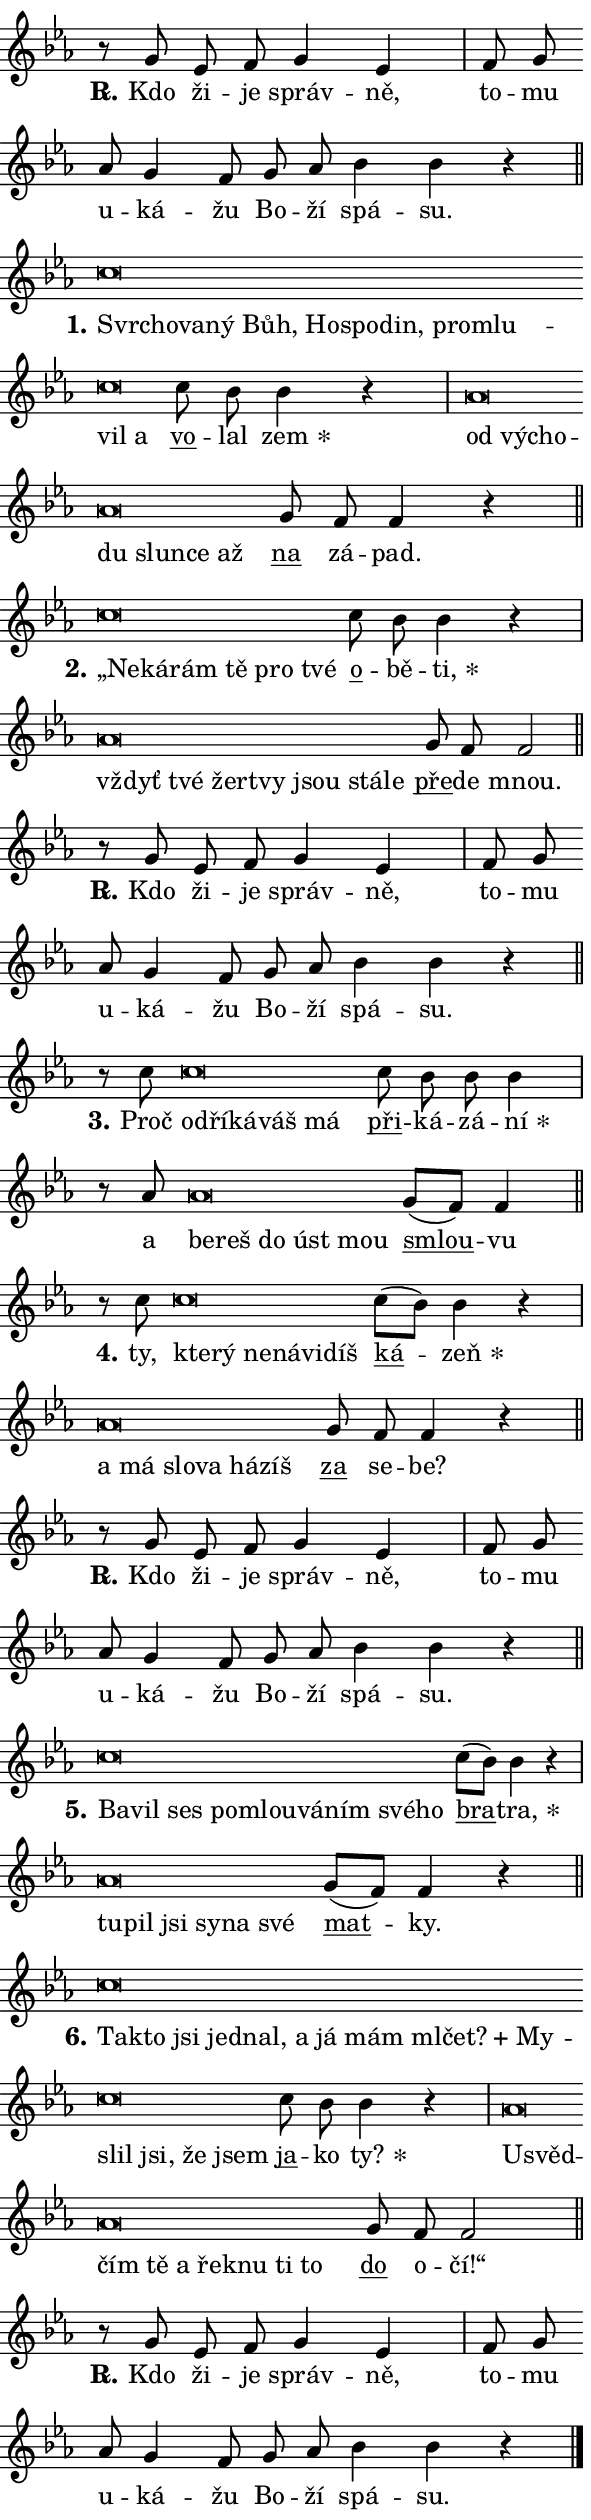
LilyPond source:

\version "2.24.0"
\header { tagline = "" }
\paper {
  indent = 0\cm
  top-margin = 0\cm
  right-margin = 0.13\cm % to fit lyric hyphens
  bottom-margin = 0\cm
  left-margin = 0\cm
  paper-width = 10\cm
  page-breaking = #ly:one-page-breaking
  system-system-spacing.basic-distance = #11
  score-system-spacing.basic-distance = #11
  ragged-last = ##f
}


%% Author: Thomas Morley
%% https://lists.gnu.org/archive/html/lilypond-user/2020-05/msg00002.html
#(define (line-position grob)
"Returns position of @var[grob} in current system:
   @code{'start}, if at first time-step
   @code{'end}, if at last time-step
   @code{'middle} otherwise
"
  (let* ((col (ly:item-get-column grob))
         (ln (ly:grob-object col 'left-neighbor))
         (rn (ly:grob-object col 'right-neighbor))
         (col-to-check-left (if (ly:grob? ln) ln col))
         (col-to-check-right (if (ly:grob? rn) rn col))
         (break-dir-left
           (and
             (ly:grob-property col-to-check-left 'non-musical #f)
             (ly:item-break-dir col-to-check-left)))
         (break-dir-right
           (and
             (ly:grob-property col-to-check-right 'non-musical #f)
             (ly:item-break-dir col-to-check-right))))
        (cond ((eqv? 1 break-dir-left) 'start)
              ((eqv? -1 break-dir-right) 'end)
              (else 'middle))))

#(define (tranparent-at-line-position vctor)
  (lambda (grob)
  "Relying on @code{line-position} select the relevant enry from @var{vctor}.
Used to determine transparency,"
    (case (line-position grob)
      ((end) (not (vector-ref vctor 0)))
      ((middle) (not (vector-ref vctor 1)))
      ((start) (not (vector-ref vctor 2))))))

noteHeadBreakVisibility =
#(define-music-function (break-visibility)(vector?)
"Makes @code{NoteHead}s transparent relying on @var{break-visibility}"
#{
  \override NoteHead.transparent =
    #(tranparent-at-line-position break-visibility)
#})

#(define delete-ledgers-for-transparent-note-heads
  (lambda (grob)
    "Reads whether a @code{NoteHead} is transparent.
If so this @code{NoteHead} is removed from @code{'note-heads} from
@var{grob}, which is supposed to be @code{LedgerLineSpanner}.
As a result ledgers are not printed for this @code{NoteHead}"
    (let* ((nhds-array (ly:grob-object grob 'note-heads))
           (nhds-list
             (if (ly:grob-array? nhds-array)
                 (ly:grob-array->list nhds-array)
                 '()))
           ;; Relies on the transparent-property being done before
           ;; Staff.LedgerLineSpanner.after-line-breaking is executed.
           ;; This is fragile ...
           (to-keep
             (remove
               (lambda (nhd)
                 (ly:grob-property nhd 'transparent #f))
               nhds-list)))
      ;; TODO find a better method to iterate over grob-arrays, similiar
      ;; to filter/remove etc for lists
      ;; For now rebuilt from scratch
      (set! (ly:grob-object grob 'note-heads)  '())
      (for-each
        (lambda (nhd)
          (ly:pointer-group-interface::add-grob grob 'note-heads nhd))
        to-keep))))

squashNotes = {
  \override NoteHead.X-extent = #'(-0.2 . 0.2)
  \override NoteHead.Y-extent = #'(-0.75 . 0)
  \override NoteHead.stencil =
    #(lambda (grob)
       (let ((pos (ly:grob-property grob 'staff-position)))
         (begin
           (if (< pos -7) (display "ERROR: Lower brevis then expected\n") (display ""))
           (if (<= pos -6) ly:text-interface::print ly:note-head::print))))
}
unSquashNotes = {
  \revert NoteHead.X-extent
  \revert NoteHead.Y-extent
  \revert NoteHead.stencil
}

hideNotes = \noteHeadBreakVisibility #begin-of-line-visible
unHideNotes = \noteHeadBreakVisibility #all-visible

% work-around for resetting accidentals
% https://lilypond.org/doc/v2.23/Documentation/notation/displaying-rhythms#unmetered-music
cadenzaMeasure = {
  \cadenzaOff
  \partial 1024 s1024
  \cadenzaOn
}

#(define-markup-command (accent layout props text) (markup?)
  "Underline accented syllable"
  (interpret-markup layout props
    #{\markup \override #'(offset . 4.3) \underline { #text }#}))

responsum = \markup \concat {
  "R" \hspace #-1.05 \path #0.1 #'((moveto 0 0.07) (lineto 0.9 0.8)) \hspace #0.05 "."
}

spaceSize = #0.6828661417322834 % exact space size for TeX Gyre Schola

\layout {
  \context {
    \Staff
    \remove "Time_signature_engraver"
    \override LedgerLineSpanner.after-line-breaking = #delete-ledgers-for-transparent-note-heads
  }
  \context {
    \Lyrics {
      \override LyricSpace.minimum-distance = \spaceSize
      \override LyricText.font-name = #"TeX Gyre Schola"
      \override LyricText.font-size = 1
      \override StanzaNumber.font-name = #"TeX Gyre Schola Bold"
      \override StanzaNumber.font-size = 1
    }
  }
  \context {
    \Score 
    \override NoteHead.text =
      #(lambda (grob) 
        (let ((pos (ly:grob-property grob 'staff-position)))
          #{\markup {
            \combine
              \halign #-0.55 \raise #(if (= pos -6) 0 0.5) \override #'(thickness . 2) \draw-line #'(3.2 . 0)
              \musicglyph "noteheads.sM1"
          }#}))
  }
}

% magnetic-lyrics.ily
%
%   written by
%     Jean Abou Samra <jean@abou-samra.fr>
%     Werner Lemberg <wl@gnu.org>
%
%   adapted by
%     Jiri Hon <jiri.hon@gmail.com>
%
% Version 2022-Apr-15

% https://www.mail-archive.com/lilypond-user@gnu.org/msg149350.html

#(define (Left_hyphen_pointer_engraver context)
   "Collect syllable-hyphen-syllable occurrences in lyrics and store
them in properties.  This engraver only looks to the left.  For
example, if the lyrics input is @code{foo -- bar}, it does the
following.

@itemize @bullet
@item
Set the @code{text} property of the @code{LyricHyphen} grob between
@q{foo} and @q{bar} to @code{foo}.

@item
Set the @code{left-hyphen} property of the @code{LyricText} grob with
text @q{foo} to the @code{LyricHyphen} grob between @q{foo} and
@q{bar}.
@end itemize

Use this auxiliary engraver in combination with the
@code{lyric-@/text::@/apply-@/magnetic-@/offset!} hook."
   (let ((hyphen #f)
         (text #f))
     (make-engraver
      (acknowledgers
       ((lyric-syllable-interface engraver grob source-engraver)
        (set! text grob)))
      (end-acknowledgers
       ((lyric-hyphen-interface engraver grob source-engraver)
        ;(when (not (grob::has-interface grob 'lyric-space-interface))
          (set! hyphen grob)));)
      ((stop-translation-timestep engraver)
       (when (and text hyphen)
         (ly:grob-set-object! text 'left-hyphen hyphen))
       (set! text #f)
       (set! hyphen #f)))))

#(define (lyric-text::apply-magnetic-offset! grob)
   "If the space between two syllables is less than the value in
property @code{LyricText@/.details@/.squash-threshold}, move the right
syllable to the left so that it gets concatenated with the left
syllable.

Use this function as a hook for
@code{LyricText@/.after-@/line-@/breaking} if the
@code{Left_@/hyphen_@/pointer_@/engraver} is active."
   (let ((hyphen (ly:grob-object grob 'left-hyphen #f)))
     (when hyphen
       (let ((left-text (ly:spanner-bound hyphen LEFT)))
         (when (grob::has-interface left-text 'lyric-syllable-interface)
           (let* ((common (ly:grob-common-refpoint grob left-text X))
                  (this-x-ext (ly:grob-extent grob common X))
                  (left-x-ext
                   (begin
                     ;; Trigger magnetism for left-text.
                     (ly:grob-property left-text 'after-line-breaking)
                     (ly:grob-extent left-text common X)))
                  ;; `delta` is the gap width between two syllables.
                  (delta (- (interval-start this-x-ext)
                            (interval-end left-x-ext)))
                  (details (ly:grob-property grob 'details))
                  (threshold (assoc-get 'squash-threshold details 0.2)))
             (when (< delta threshold)
               (let* (;; We have to manipulate the input text so that
                      ;; ligatures crossing syllable boundaries are not
                      ;; disabled.  For languages based on the Latin
                      ;; script this is essentially a beautification.
                      ;; However, for non-Western scripts it can be a
                      ;; necessity.
                      (lt (ly:grob-property left-text 'text))
                      (rt (ly:grob-property grob 'text))
                      (is-space (grob::has-interface hyphen 'lyric-space-interface))
                      (space (if is-space " " ""))
                      (extra-delta (if is-space spaceSize 0))
                      ;; Append new syllable.
                      (ltrt-space (if (and (string? lt) (string? rt))
                                (string-append lt space rt)
                                (make-concat-markup (list lt space rt))))
                      ;; Right-align `ltrt` to the right side.
                      (ltrt-space-markup (grob-interpret-markup
                               grob
                               (make-translate-markup
                                (cons (interval-length this-x-ext) 0)
                                (make-right-align-markup ltrt-space)))))
                 (begin
                   ;; Don't print `left-text`.
                   (ly:grob-set-property! left-text 'stencil #f)
                   ;; Set text and stencil (which holds all collected
                   ;; syllables so far) and shift it to the left.
                   (ly:grob-set-property! grob 'text ltrt-space)
                   (ly:grob-set-property! grob 'stencil ltrt-space-markup)
                   (ly:grob-translate-axis! grob (- (- delta extra-delta)) X))))))))))


#(define (lyric-hyphen::displace-bounds-first grob)
   ;; Make very sure this callback isn't triggered too early.
   (let ((left (ly:spanner-bound grob LEFT))
         (right (ly:spanner-bound grob RIGHT)))
     (ly:grob-property left 'after-line-breaking)
     (ly:grob-property right 'after-line-breaking)
     (ly:lyric-hyphen::print grob)))

squashThreshold = #0.4

\layout {
  \context {
    \Lyrics
    \consists #Left_hyphen_pointer_engraver
    \override LyricText.after-line-breaking =
      #lyric-text::apply-magnetic-offset!
    \override LyricHyphen.stencil = #lyric-hyphen::displace-bounds-first
    \override LyricText.details.squash-threshold = \squashThreshold
    \override LyricHyphen.minimum-distance = 0
    \override LyricHyphen.minimum-length = \squashThreshold
  }
}

squashText = \override LyricText.details.squash-threshold = 9999
unSquashText = \override LyricText.details.squash-threshold = \squashThreshold

leftText = \override LyricText.self-alignment-X = #LEFT
unLeftText = \revert LyricText.self-alignment-X

starOffset = #(lambda (grob) 
                (let ((x_offset (ly:self-alignment-interface::aligned-on-x-parent grob)))
                  (if (= x_offset 0) 0 (+ x_offset 1.2))))

star = #(define-music-function (syllable)(string?)
"Append star separator at the end of a syllable"
#{
  \once \override LyricText.X-offset = #starOffset
  \lyricmode { \markup {
    #syllable
    \override #'((font-name . "TeX Gyre Schola Bold")) \hspace #0.2 \lower #0.65 \larger "*"
  } }
#})

starAccent = #(define-music-function (syllable)(string?)
"Append star separator at the end of a syllable and make accent"
#{
  \once \override LyricText.X-offset = #starOffset
  \lyricmode { \markup {
    \accent #syllable
    \override #'((font-name . "TeX Gyre Schola Bold")) \hspace #0.2 \lower #0.65 \larger "*"
  } }
#})

breath = #(define-music-function (syllable)(string?)
"Append breathing indicator at the end of a syllable"
#{
  \lyricmode { \markup { #syllable "+" } }
#})

optionalBreath = #(define-music-function (syllable)(string?)
"Append optional breathing indicator at the end of a syllable"
#{
  \lyricmode { \markup { #syllable "(+)" } }
#})


\score {
    <<
        \new Voice = "melody" { \cadenzaOn \key es \major \relative { r8 g' es f g4 es \cadenzaMeasure \bar "|" f8 g \bar "" as g4 f8 \bar "" g as \bar "" bes4 bes r \cadenzaMeasure \bar "||" \break } }
        \new Lyrics \lyricsto "melody" { \lyricmode { \set stanza = \responsum
Kdo ži -- je správ -- ně, to -- mu u -- ká -- žu Bo -- ží spá -- su. } }
    >>
    \layout {}
}

\score {
    <<
        \new Voice = "melody" { \cadenzaOn \key es \major \relative { \squashNotes c''\breve*1/16 \hideNotes \breve*1/16 \bar "" \breve*1/16 \bar "" \breve*1/16 \bar "" \breve*1/16 \bar "" \breve*1/16 \bar "" \breve*1/16 \bar "" \breve*1/16 \bar "" \breve*1/16 \bar "" \breve*1/16 \bar "" \breve*1/16 \breve*1/16 \bar "" \unHideNotes \unSquashNotes \bar "" c8 bes bes4 r \cadenzaMeasure \bar "|" \squashNotes as\breve*1/16 \hideNotes \breve*1/16 \bar "" \breve*1/16 \bar "" \breve*1/16 \bar "" \breve*1/16 \bar "" \breve*1/16 \breve*1/16 \bar "" \unHideNotes \unSquashNotes \bar "" g8 f f4 r \cadenzaMeasure \bar "||" \break } }
        \new Lyrics \lyricsto "melody" { \lyricmode { \set stanza = "1."
\leftText Svr -- \squashText cho -- va -- ný Bůh, Ho -- spo -- din, pro -- mlu -- vil a \unLeftText \unSquashText \markup \accent vo -- lal \star zem \leftText od \squashText vý -- cho -- du slun -- ce až \unLeftText \unSquashText \markup \accent na zá -- pad. } }
    >>
    \layout {}
}

\score {
    <<
        \new Voice = "melody" { \cadenzaOn \key es \major \relative { \squashNotes c''\breve*1/16 \hideNotes \breve*1/16 \bar "" \breve*1/16 \bar "" \breve*1/16 \bar "" \breve*1/16 \breve*1/16 \bar "" \unHideNotes \unSquashNotes \bar "" c8 bes bes4 r \cadenzaMeasure \bar "|" \squashNotes as\breve*1/16 \hideNotes \breve*1/16 \bar "" \breve*1/16 \bar "" \breve*1/16 \bar "" \breve*1/16 \bar "" \breve*1/16 \breve*1/16 \bar "" \unHideNotes \unSquashNotes \bar "" g8 f f2 \cadenzaMeasure \bar "||" \break } }
        \new Lyrics \lyricsto "melody" { \lyricmode { \set stanza = "2."
\leftText „Ne -- \squashText ká -- rám tě pro tvé \unLeftText \unSquashText \markup \accent o -- bě -- \star ti, \leftText vždyť \squashText tvé žer -- tvy jsou stá -- le \unLeftText \unSquashText \markup \accent pře -- de mnou. } }
    >>
    \layout {}
}

\score {
    <<
        \new Voice = "melody" { \cadenzaOn \key es \major \relative { r8 g' es f g4 es \cadenzaMeasure \bar "|" f8 g \bar "" as g4 f8 \bar "" g as \bar "" bes4 bes r \cadenzaMeasure \bar "||" \break } }
        \new Lyrics \lyricsto "melody" { \lyricmode { \set stanza = \responsum
Kdo ži -- je správ -- ně, to -- mu u -- ká -- žu Bo -- ží spá -- su. } }
    >>
    \layout {}
}

\score {
    <<
        \new Voice = "melody" { \cadenzaOn \key es \major \relative { r8 c''8 \squashNotes c\breve*1/16 \hideNotes \breve*1/16 \bar "" \breve*1/16 \bar "" \breve*1/16 \breve*1/16 \bar "" \unHideNotes \unSquashNotes \bar "" c8 bes bes bes4 \cadenzaMeasure \bar "|" r8 as8 \squashNotes as\breve*1/16 \hideNotes \breve*1/16 \bar "" \breve*1/16 \bar "" \breve*1/16 \breve*1/16 \bar "" \unHideNotes \unSquashNotes \bar "" g8[( f)] f4 \cadenzaMeasure \bar "||" \break } }
        \new Lyrics \lyricsto "melody" { \lyricmode { \set stanza = "3."
Proč \leftText od -- \squashText ří -- ká -- váš má \unLeftText \unSquashText \markup \accent při -- ká -- zá -- \star ní a \leftText be -- \squashText reš do úst mou \unLeftText \unSquashText \markup \accent smlou -- vu } }
    >>
    \layout {}
}

\score {
    <<
        \new Voice = "melody" { \cadenzaOn \key es \major \relative { r8 c''8 \squashNotes c\breve*1/16 \hideNotes \breve*1/16 \bar "" \breve*1/16 \bar "" \breve*1/16 \bar "" \breve*1/16 \breve*1/16 \bar "" \unHideNotes \unSquashNotes \bar "" c8[( bes)] bes4 r \cadenzaMeasure \bar "|" \squashNotes as\breve*1/16 \hideNotes \breve*1/16 \bar "" \breve*1/16 \bar "" \breve*1/16 \bar "" \breve*1/16 \breve*1/16 \bar "" \unHideNotes \unSquashNotes \bar "" g8 f f4 r \cadenzaMeasure \bar "||" \break } }
        \new Lyrics \lyricsto "melody" { \lyricmode { \set stanza = "4."
ty, \leftText kte -- \squashText rý ne -- ná -- vi -- díš \unLeftText \unSquashText \markup \accent ká -- \star zeň \leftText a \squashText má slo -- va há -- zíš \unLeftText \unSquashText \markup \accent za se -- be? } }
    >>
    \layout {}
}

\score {
    <<
        \new Voice = "melody" { \cadenzaOn \key es \major \relative { r8 g' es f g4 es \cadenzaMeasure \bar "|" f8 g \bar "" as g4 f8 \bar "" g as \bar "" bes4 bes r \cadenzaMeasure \bar "||" \break } }
        \new Lyrics \lyricsto "melody" { \lyricmode { \set stanza = \responsum
Kdo ži -- je správ -- ně, to -- mu u -- ká -- žu Bo -- ží spá -- su. } }
    >>
    \layout {}
}

\score {
    <<
        \new Voice = "melody" { \cadenzaOn \key es \major \relative { \squashNotes c''\breve*1/16 \hideNotes \breve*1/16 \bar "" \breve*1/16 \bar "" \breve*1/16 \bar "" \breve*1/16 \bar "" \breve*1/16 \bar "" \breve*1/16 \bar "" \breve*1/16 \breve*1/16 \bar "" \unHideNotes \unSquashNotes \bar "" c8[( bes)] bes4 r \cadenzaMeasure \bar "|" \squashNotes as\breve*1/16 \hideNotes \breve*1/16 \bar "" \breve*1/16 \bar "" \breve*1/16 \bar "" \breve*1/16 \breve*1/16 \bar "" \unHideNotes \unSquashNotes \bar "" g8[( f)] f4 r \cadenzaMeasure \bar "||" \break } }
        \new Lyrics \lyricsto "melody" { \lyricmode { \set stanza = "5."
\leftText Ba -- \squashText vil ses po -- mlou -- vá -- ním své -- ho \unLeftText \unSquashText \markup \accent bra -- \star tra, \leftText tu -- \squashText pil jsi sy -- na své \unLeftText \unSquashText \markup \accent mat -- ky. } }
    >>
    \layout {}
}

\score {
    <<
        \new Voice = "melody" { \cadenzaOn \key es \major \relative { \squashNotes c''\breve*1/16 \hideNotes \breve*1/16 \bar "" \breve*1/16 \bar "" \breve*1/16 \bar "" \breve*1/16 \bar "" \breve*1/16 \bar "" \breve*1/16 \bar "" \breve*1/16 \bar "" \breve*1/16 \bar "" \breve*1/16 \bar "" \breve*1/16 \bar "" \breve*1/16 \bar "" \breve*1/16 \bar "" \breve*1/16 \breve*1/16 \bar "" \unHideNotes \unSquashNotes \bar "" c8 bes bes4 r \cadenzaMeasure \bar "|" \squashNotes as\breve*1/16 \hideNotes \breve*1/16 \bar "" \breve*1/16 \bar "" \breve*1/16 \bar "" \breve*1/16 \bar "" \breve*1/16 \bar "" \breve*1/16 \bar "" \breve*1/16 \breve*1/16 \bar "" \unHideNotes \unSquashNotes \bar "" g8 f f2 \cadenzaMeasure \bar "||" \break } }
        \new Lyrics \lyricsto "melody" { \lyricmode { \set stanza = "6."
\leftText Tak -- \squashText to jsi jed -- nal, a já mám ml -- \breath "čet?" My -- slil jsi, že jsem \unLeftText \unSquashText \markup \accent ja -- ko \star ty? \leftText U -- \squashText svěd -- čím tě a řek -- nu ti to \unLeftText \unSquashText \markup \accent do o -- čí!“ } }
    >>
    \layout {}
}

\score {
    <<
        \new Voice = "melody" { \cadenzaOn \key es \major \relative { r8 g' es f g4 es \cadenzaMeasure \bar "|" f8 g \bar "" as g4 f8 \bar "" g as \bar "" bes4 bes r \cadenzaMeasure \bar "||" \break } \bar "|." }
        \new Lyrics \lyricsto "melody" { \lyricmode { \set stanza = \responsum
Kdo ži -- je správ -- ně, to -- mu u -- ká -- žu Bo -- ží spá -- su. } }
    >>
    \layout {}
}
